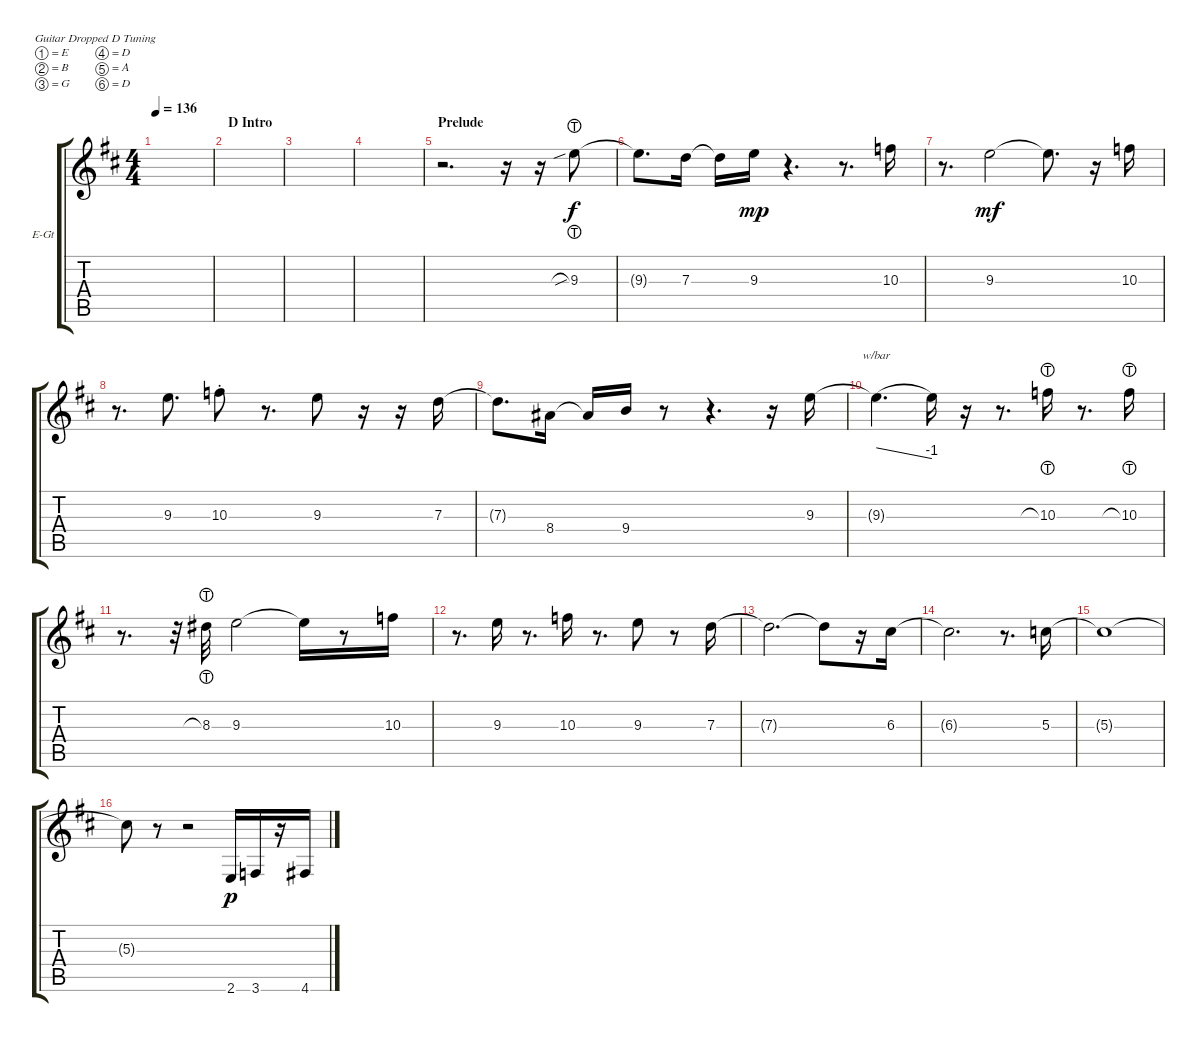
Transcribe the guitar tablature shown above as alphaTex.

\bracketExtendMode groupsimilarinstruments
\firstSystemTrackNameOrientation horizontal
\otherSystemsTrackNameOrientation horizontal
\track ("Guitar " "E-Gt") {instrument distortionguitar}
\staff {score tabs}
\tuning (E4 B3 G3 D3 A2 D2)
\ts (4 4)
\tempo 136
\clef g2
\ks d
|
\section ("" "D Intro")
|
|
|
\section ("" "Prelude")
r.2{d} r.16 r.16 9.3{sib lht}.8 |
9.3{t}.8{d} 7.3.16 7.3{t}.16 9.3.16{dy mp} r.4{d} r.8{d} 10.3.16 |
\scale
0.471322 r.8{d} 9.3.2{dy mf} 9.3{t}.8{d} r.16 10.3.16 |
\scale
0.376559 r.8{d} 9.3.8{d} 10.3{st}.8 r.8{d} 9.3.8 r.16 r.16 7.3.16 |
\scale
0.15212 7.3{t}.8{d} 8.4.16 8.4{t}.16 9.4.16 r.8 r.4{d} r.16 9.3.16 |
9.3{t}.4{d tbe (dive default 30.599999999999998 0 45 -4)} 9.3{t}.16 r.16 r.8{d} 10.3{lht}.16 r.8{d} 10.3{lht}.16 |
r.8{d} r.32 8.3{lht}.32 9.3.2 9.3{t}.16 r.8 10.3.16 |
r.8{d} 9.3.16 r.8{d} 10.3.16 r.8{d} 9.3.8 r.8 7.3.16 |
7.3{t}.2{d} 7.3{t}.8 r.16 6.3.16 |
6.3{t}.2{d} r.8{d} 5.3.16 |
5.3{t}.1 |
5.3{t}.8 r.8 r.2 2.6.16{dy p} 3.6.16 r.16 4.6.16
